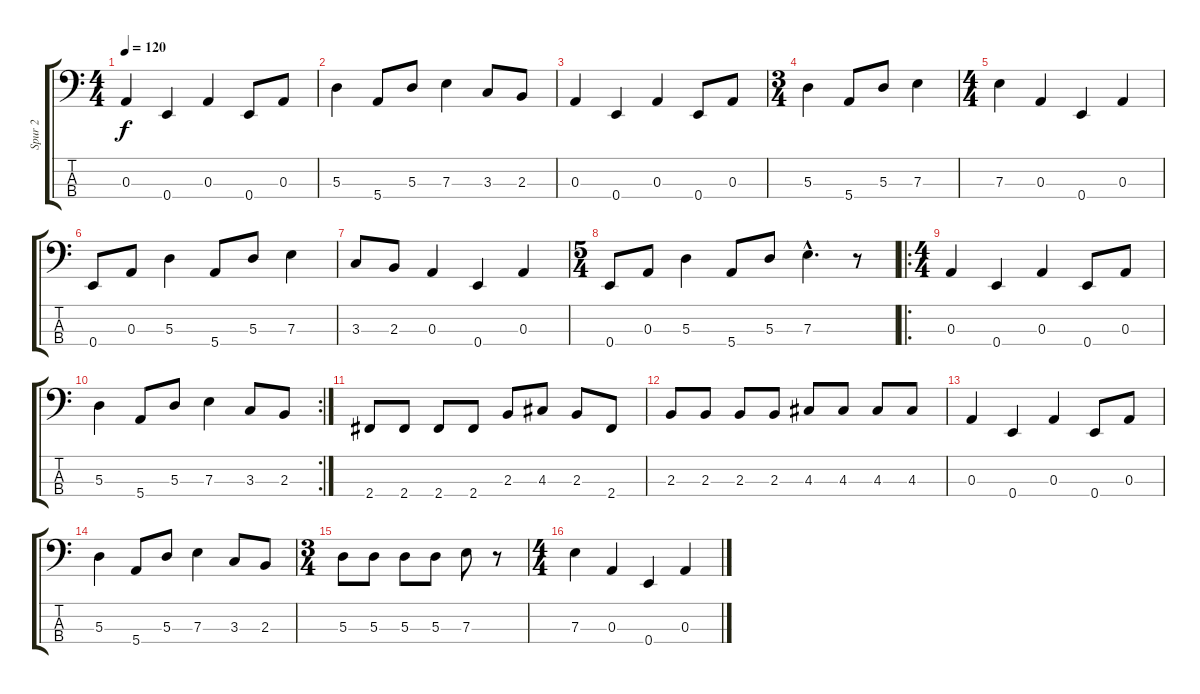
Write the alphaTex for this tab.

\track ("Spur 2" "Spur 2") {instrument electricbassfinger}
\staff {score tabs}
\tuning (G2 D2 A1 E1) {hide}
\ts (4 4)
\tempo 120
\clef f4
\ks c
0.3.4{dy f instrument electricbassfinger} 0.4.4 0.3.4 0.4.8 0.3.8 |
5.3.4 5.4.8 5.3.8 7.3.4 3.3.8 2.3.8 |
0.3.4 0.4.4 0.3.4 0.4.8 0.3.8 |
\ts (3 4)
5.3.4 5.4.8 5.3.8 7.3.4 |
\ts (4 4)
7.3.4 0.3.4 0.4.4 0.3.4 |
0.4.8 0.3.8 5.3.4 5.4.8 5.3.8 7.3.4 |
3.3.8 2.3.8 0.3.4 0.4.4 0.3.4 |
\ts (5 4)
0.4.8 0.3.8 5.3.4 5.4.8 5.3.8 7.3{hac}.4{d} r.8 |
\ro
\ts (4 4)
0.3.4 0.4.4 0.3.4 0.4.8 0.3.8 |
\rc 2
5.3.4 5.4.8 5.3.8 7.3.4 3.3.8 2.3.8 |
2.4.8 2.4.8 2.4.8 2.4.8 2.3.8 4.3.8 2.3.8 2.4.8 |
2.3.8 2.3.8 2.3.8 2.3.8 4.3.8 4.3.8 4.3.8 4.3.8 |
0.3.4 0.4.4 0.3.4 0.4.8 0.3.8 |
5.3.4 5.4.8 5.3.8 7.3.4 3.3.8 2.3.8 |
\ts (3 4)
5.3.8 5.3.8 5.3.8 5.3.8 7.3.8 r.8 |
\ts (4 4)
7.3.4 0.3.4 0.4.4 0.3.4
